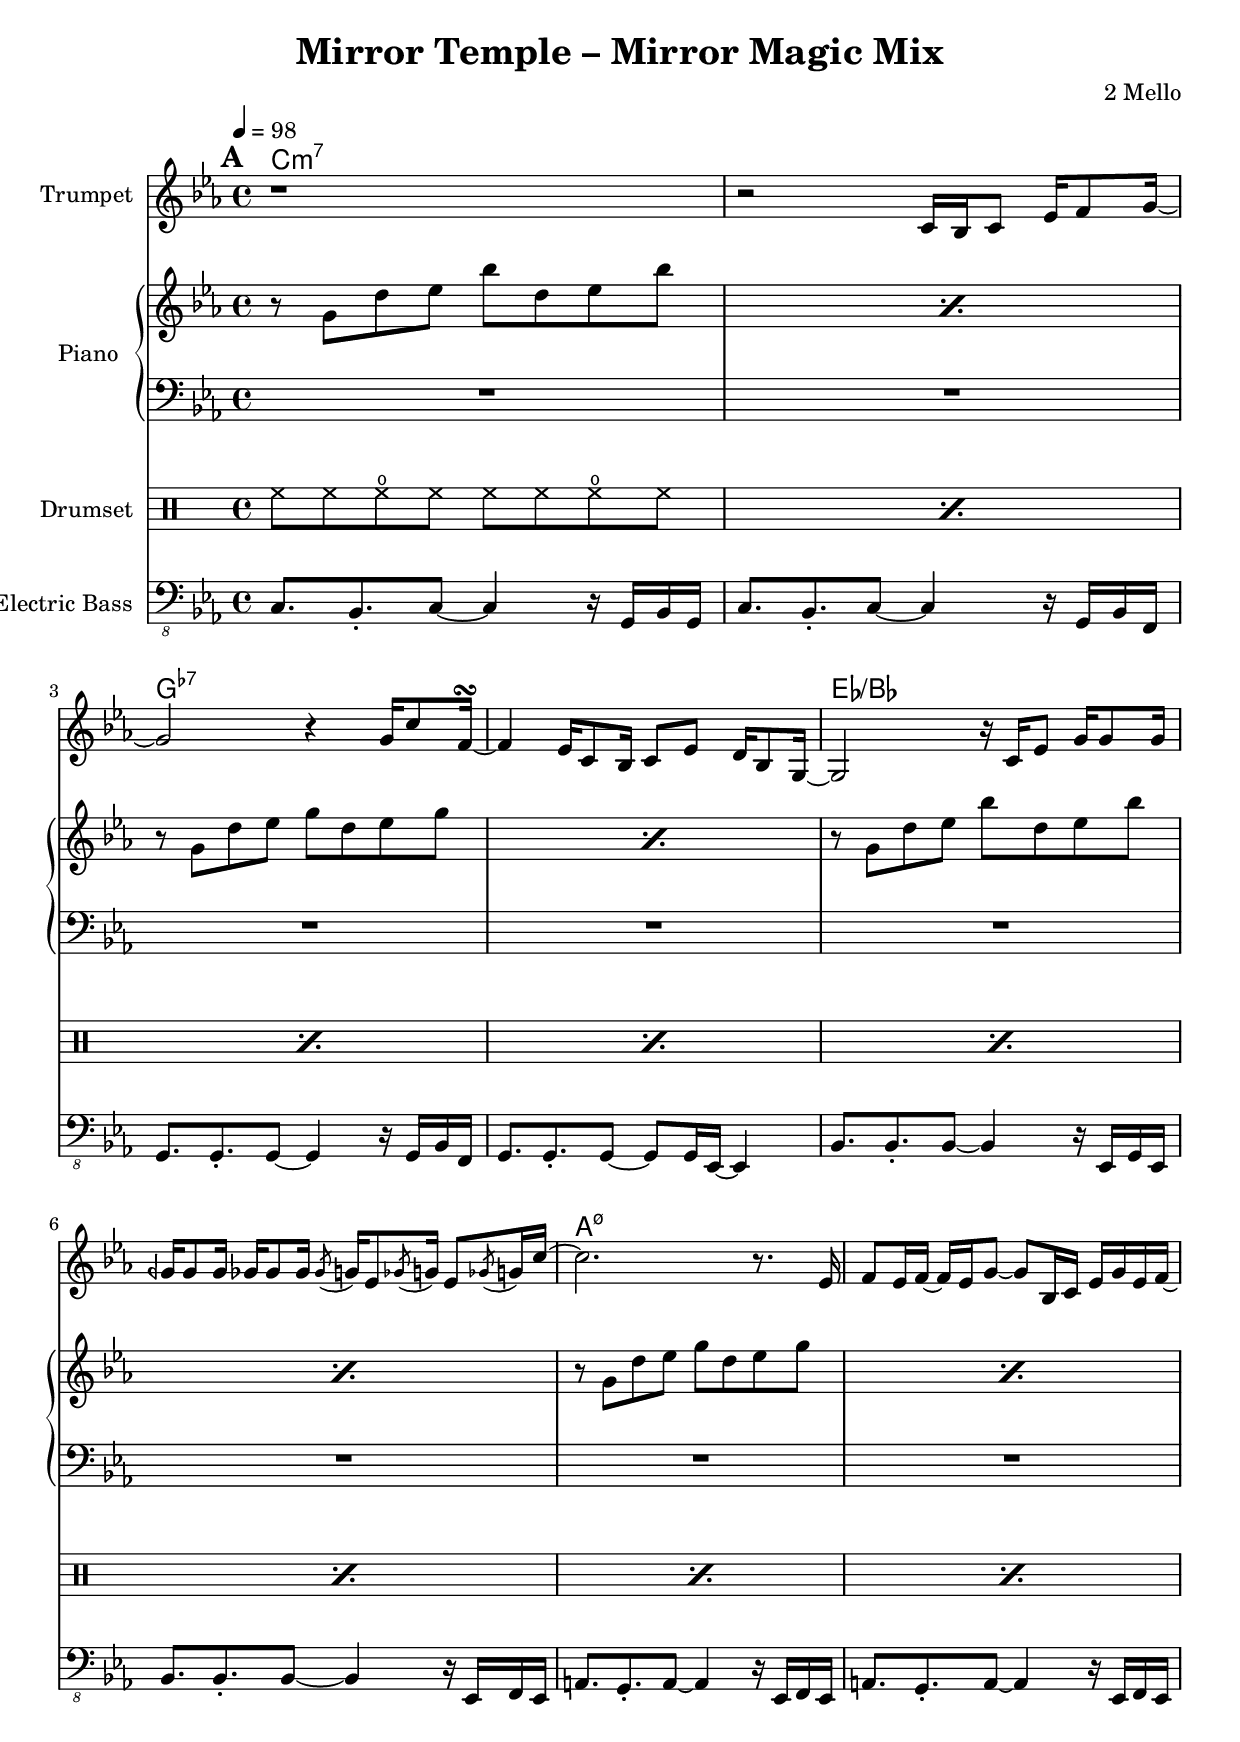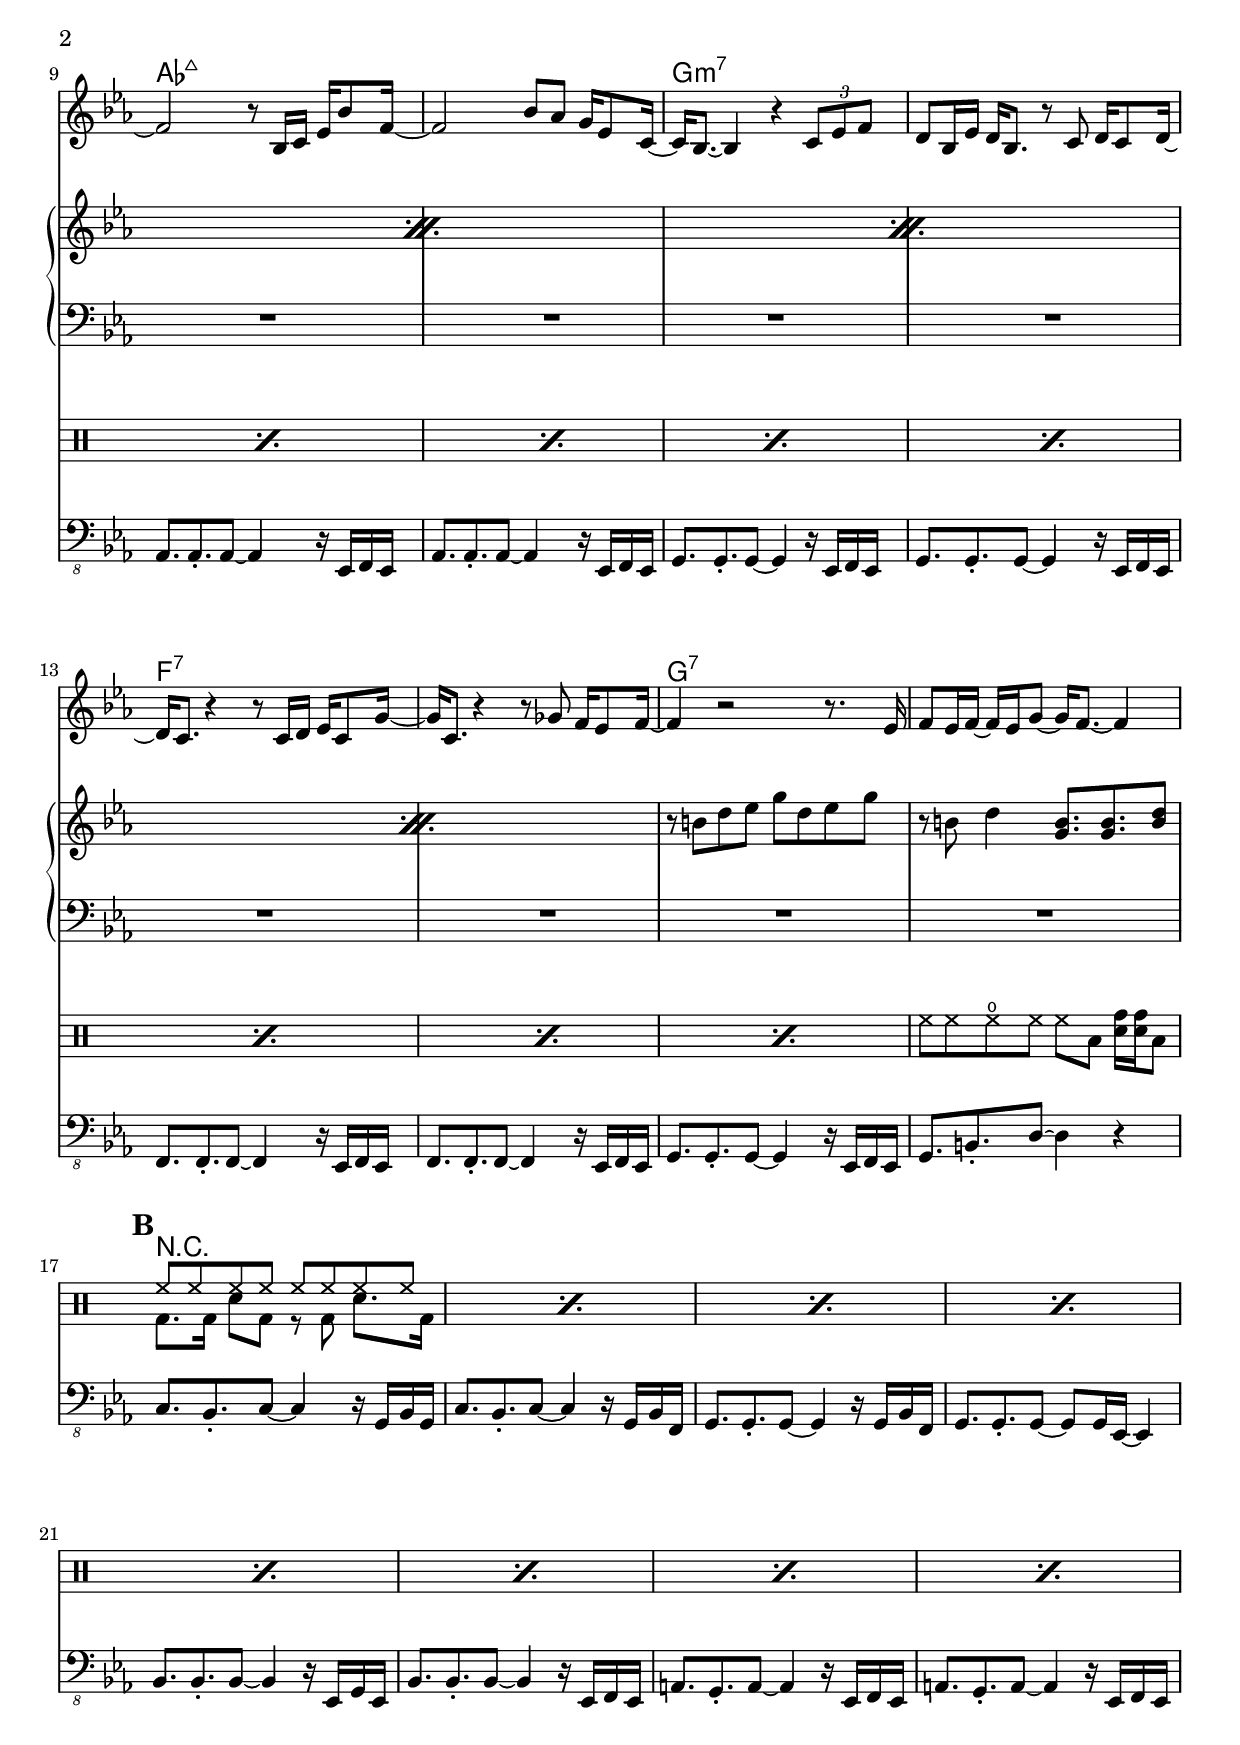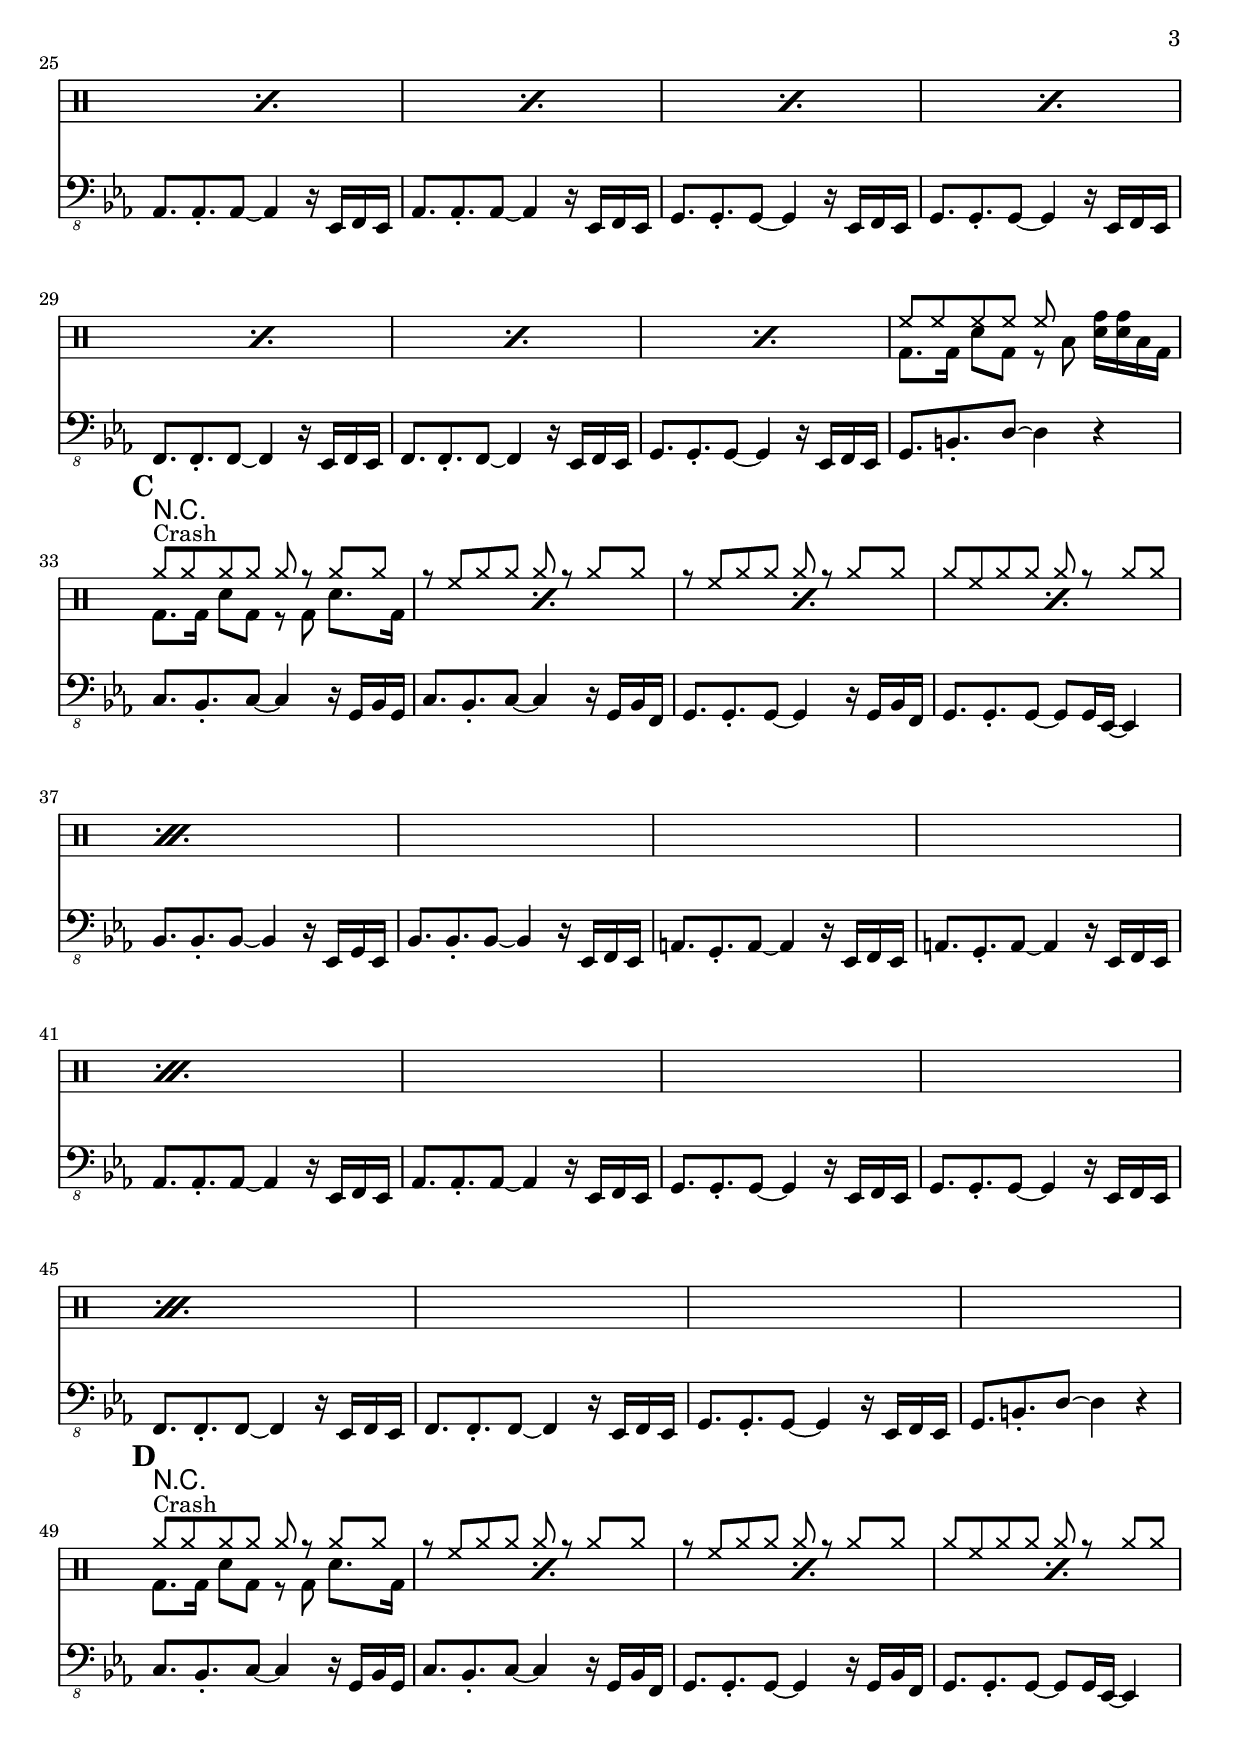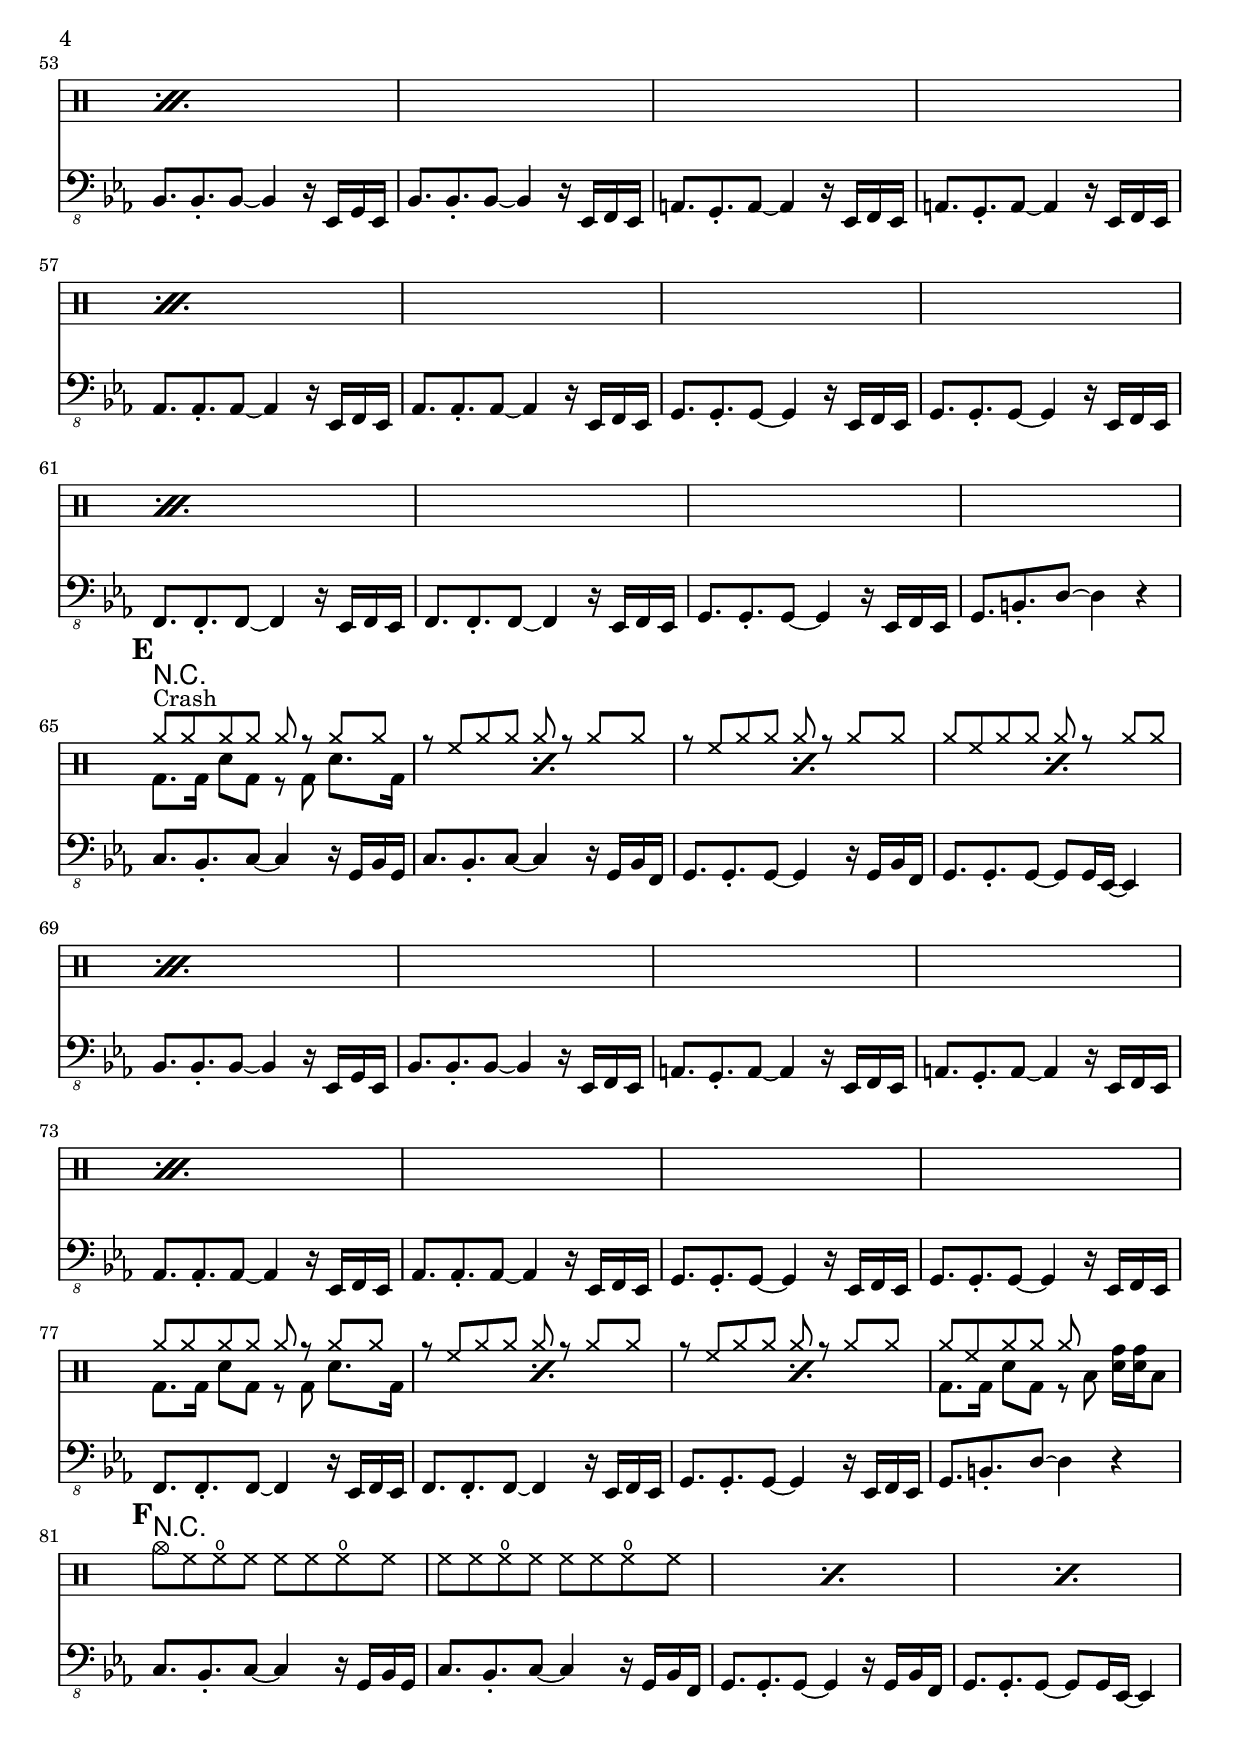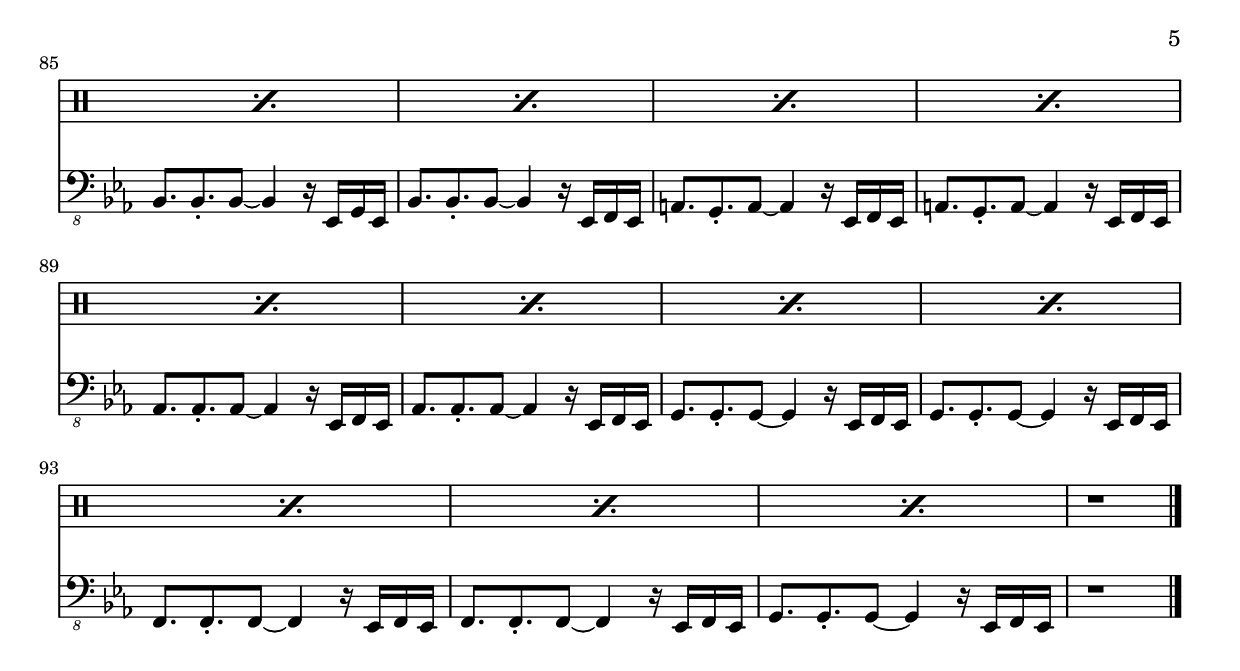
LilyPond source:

\version "2.18.2"
\language "english"

\header {
  title = "Mirror Temple – Mirror Magic Mix"
  composer = "2 Mello"
}

harmonies = \chordmode {
  \tempo 4 = 98
  \set Score.markFormatter = #format-mark-box-alphabet
  \mark \default
  c\breve:m7 g:7- ef:/bf a:m7.5- af:maj7 g:m7 f:7 g:7
  % c\breve:m9 g:7.13- ef:maj7/bf a:m7.5- af:maj7 g:m7 f:7 g:7
  \repeat unfold 5 {
    \break
    \mark \default
    R1*16
  }
  \bar "|."
}
% harmonies = \chordmode { }

trumpetMusic = \relative c' {
  \key c \minor
  r1 |
  r2 c16 bf c8 ef16 f8 g16~ |
  g2 r4 g16 c8 f,16~\turn
  f4 ef16 c8 bf16 c8 ef d16 bf8 g16~ |
  g2 r16 c ef8 g16 g8 g16 |
  gqf16 gqf8 gqf16 gf16 gf8 gf16 \acciaccatura gf8 g16 ef8 \acciaccatura gf8 g16 ef8 \acciaccatura gf8 g16 c16~ |
  c2. r8. ef,16 |
  f8 ef16 f16~f ef16 g8~g bf,16 c ef g ef f~ |
  f2 r8 bf,16 c ef bf'8 f16~ |
  f2 bf8 af g16 ef8 c16~ |
  c16 bf8.~bf4 r4 \tuplet 3/2 { c8 ef f } |
  d8 bf16 ef d bf8. r8 c d16 c8 d16~ |
  d16 c8. r4 r8 c16 d ef c8 g'16~
  | g16 c,8. r4 r8 gf' f16 ef8 f16~ |
  f4 r2 r8. ef16 |
  f='8 ef16 f16~f ef16 g8~g16 f8.~f4 |
}

lowBeat = \drummode {
  bd8. bd16 sn8 bd r bd sn8. bd16
}

ridePattern = \drummode {
  cymr8 cymr cymr r cymr cymr
}

drumMusic = \drummode {
  \repeat percent 15 { \repeat unfold 2 { hh8 hh hho hh } | }
  hh8 hh hho hh hh toml <sn tomh>16 <sn tomh> toml8 |

  \repeat percent 15 {
    <<
      { \repeat unfold 8 { hh8 } }
      \\
      { \lowBeat }
    >> |
  }
  <<
    { hh8 hh hh hh hh s4. }
    \\
    { bd8. bd16 sn8 bd r toml <sn tomh>16 <sn tomh> toml16 bd }
  >> |

  \repeat unfold 2 {
    % <<
    %   { cymc8 cymr \ridePattern |
    %     r8 hh \ridePattern |
    %     r8 hh \ridePattern |
    %     cymr8 hh \ridePattern |
    %   }
    %   \\
    %   { \repeat percent 4 { \lowBeat | } }
    % >> |

    \repeat percent 4 {
      <<
        {
          cymr8^"Crash" cymr \ridePattern |
          r8 hh \ridePattern |
          r8 hh \ridePattern |
          cymr8 hh \ridePattern |
        }
        \\
        { \repeat percent 4 { \lowBeat | } }
      >>
    }
  }


  \repeat percent 3 {
    <<
      {
        cymr8^"Crash" cymr \ridePattern |
        r8 hh \ridePattern |
        r8 hh \ridePattern |
        cymr8 hh \ridePattern |
      }
      \\
      { \repeat percent 4 { \lowBeat | } }
    >>
  }
  <<
    {
      cymr8 cymr \ridePattern |
      r8 hh \ridePattern |
      r8 hh \ridePattern |
      cymr8 hh cymr cymr cymr s4. |
    }
    \\
    { \repeat percent 3 { \lowBeat | }
      bd8. bd16 sn8 bd r toml <sn tomh>16 <sn tomh> toml8 }
  >> |

  cymc8 hh hho hh hh hh hho hh |
  \repeat percent 14 {
    \repeat unfold 2 { hh8 hh hho hh } |
  }
  r1 |
}

pianoRHMusic = \relative g'' {
  \key c \minor
  \repeat percent 2 { r8 g, d' ef bf' d, ef bf' | }
  \repeat percent 2 { r8 g, d' ef g d ef g | }
  \repeat percent 2 { r8 g, d' ef bf' d, ef bf' | }
  \repeat percent 4 {
    \repeat percent 2 { r8 g, d' ef g d ef g | }
  }
  r8 b, d ef g d ef g |
  r8 b,=' d4 <g, b>8. <g b> <b d>8 |
}
pianoLHMusic = \relative c' {
  \clef bass \key c \minor
  R1*16
}

bassMusic = \relative c, {
  \clef "bass_8" \key c \minor
  \repeat unfold 6 {
    c8. bf-. c8~c4 r16 g bf g |
    c8. bf-. c8~c4 r16 g bf f |
    g8. g-. g8~g4 r16 g bf f |
    g8. g-. g8~g8 g16 ef~ef4 |
    bf'8. bf-. bf8~bf4 r16 ef, g ef |
    bf'8. bf-. bf8~bf4 r16 ef, f ef |
    a8. g-. a8~a4 r16 ef f ef |
    a8. g-. a8~a4 r16 ef f ef |
    af8. af-. af8~af4 r16 ef f ef |
    af8. af-. af8~af4 r16 ef f ef |
    g8. g-. g8~g4 r16 ef f ef |
    g8. g-. g8~g4 r16 ef f ef |
    f8. f-. f8~f4 r16 ef f ef |
    f8. f-. f8~f4 r16 ef f ef |
    g8. g-. g8~g4 r16 ef f ef |
  }
  \alternative {
    { g=,,8. b-. d8~d4 r4 | }
    { r1 | }
  }
}


\score {
  <<
    \new ChordNames {
      \harmonies
    }
    \new StaffGroup <<
      \new Staff {
        \set Staff.instrumentName = #"Trumpet"
        \trumpetMusic
      }
    >>
    \new PianoStaff <<
      \set PianoStaff.instrumentName = #"Piano"
      \new Staff { \pianoRHMusic }
      \new Staff { \pianoLHMusic }
    >>
    \new DrumStaff <<
      \set DrumStaff.instrumentName = #"Drumset"
      \drumMusic
    >>
    \new StaffGroup <<
      \new Staff {
        \set Staff.instrumentName = #"Electric Bass"
        \bassMusic
      }
    >>
  >>
}
